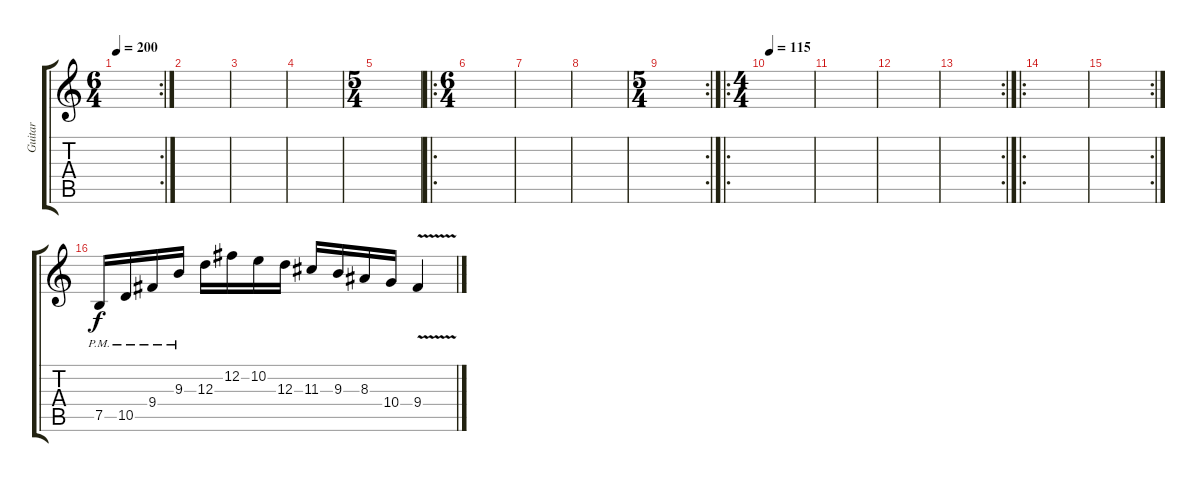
\track ("Guitar" "Guitar") {instrument acousticguitarsteel}
\staff {score tabs}
\tuning (B3 Gb3 D3 A2 E2 B1) {hide}
\rc 2
\ts (6 4)
\tempo 200
\clef g2
\ks c
|
|
|
|
\ts (5 4)
|
\ro
\ts (6 4)
|
|
|
\rc 2
\ts (5 4)
|
\ro
\ts (4 4)
\tempo 115
|
|
|
\rc 2
|
\ro
|
\rc 2
|
7.5{pm}.16 10.5{pm}.16 9.4{pm}.16 9.3{pm}.16 12.3.16 12.2.16 10.2.16 12.3.16 11.3.16 9.3.16 8.3.16 10.4.16 9.4{v}.4
